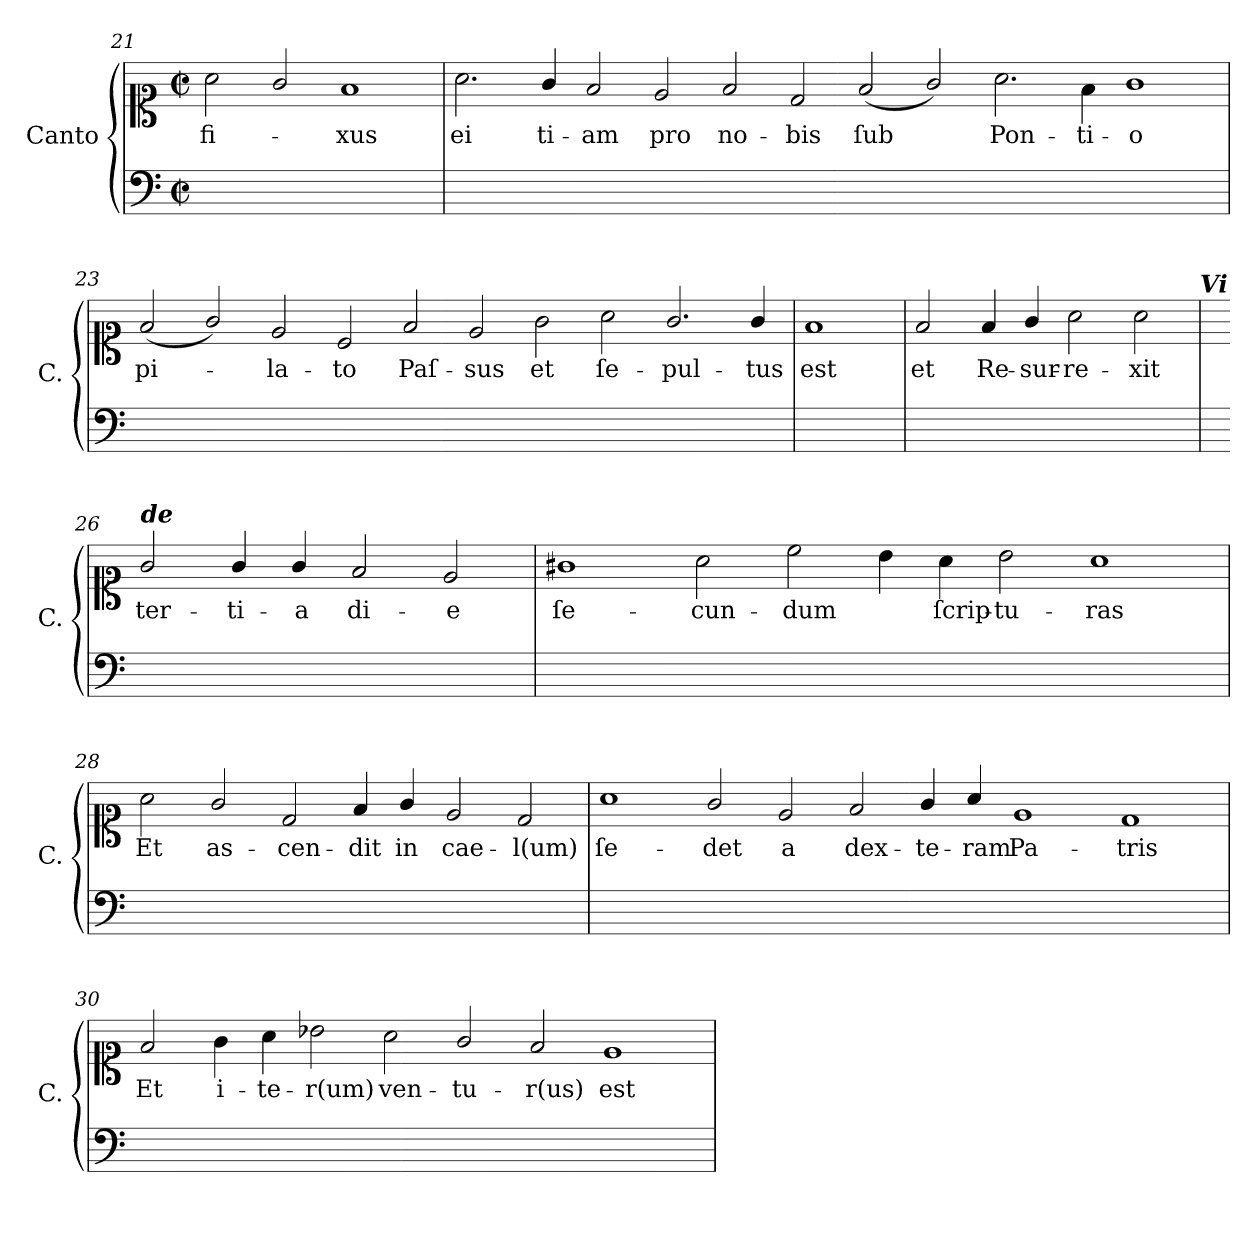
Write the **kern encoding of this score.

**kern	**kern	**text
*part1	*part1	*part1
*staff2	*staff1	*staff1
*I"Canto	*	*
*I'C.	*	*
*clefF4	*clefC1	*
*k[]	*k[]	*
*M2/2	*M2/2	*
*met(c|)	*met(c|)	*
=21	=21	=21
1ryy	2a\	-fi-
.	2g/	.
1ryy	1f	-xus
=22	=22	=22
1ryy	2.a\	ei
.	4g/	-ti-
1ryy	2f/	-am
.	2e/	pro
1ryy	2f/	no-
.	2d	-bis
1ryy	(<2f	ſub
.	2g/)	.
1ryy	2.a\	Pon-
.	4f\	-ti-
1ryy	1g	-o
=23	=23	=23
1ryy	(<2f/	pi-
.	2g/)	.
1ryy	2e/	-la-
.	2c/	-to
1ryy	2f/	Paſ-
.	2e/	-sus
1ryy	2g\	et
.	2a\	ſe-
1ryy	2.g/	-pul-
.	4g/	-tus
=24	=24	=24
1ryy	1f	est
=25	=25	=25
1ryy	2f/	et
.	4f/	Re-
.	4g/	-sur-
1ryy	2a\	-re-
.	2a\	-xit
!	!LO:TX:a:Bi:t=Vi	!
=26	=26	=26
!	!LO:TX:a:Bi:t=de	!
1ryy	2g/	ter-
.	4g/	-ti-
.	4g/	-a
1ryy	2f/	di-
.	2e/	-e
=27	=27	=27
1ryy	1g#X	ſe-
1ryy	2a\	-cun-
.	2cc\	-dum
1ryy	4b\	.
.	4a\	ſcrip-
.	2b\	-tu-
1ryy	1a	-ras
=28	=28	=28
1ryy	2a\	Et
.	2g/	as-
1ryy	2d/	-cen-
.	4f/	-dit
.	4g/	in
1ryy	2e/	cae-
.	2d/	-l(um)
=29	=29	=29
1ryy	1a	ſe-
1ryy	2g/	-det
.	2e/	a
1ryy	2f/	dex-
.	4g/	-te-
.	4a/	-ram
1ryy	1e	Pa-
1ryy	1d	-tris
=30	=30	=30
1ryy	2f/	Et
.	4g\	i-
.	4a\	-te-
1ryy	2b-X\	-r(um)
.	2a\	ven-
1ryy	2g/	-tu-
.	2f/	-r(us)
1ryy	1e	est
=	=	=
*-	*-	*-
